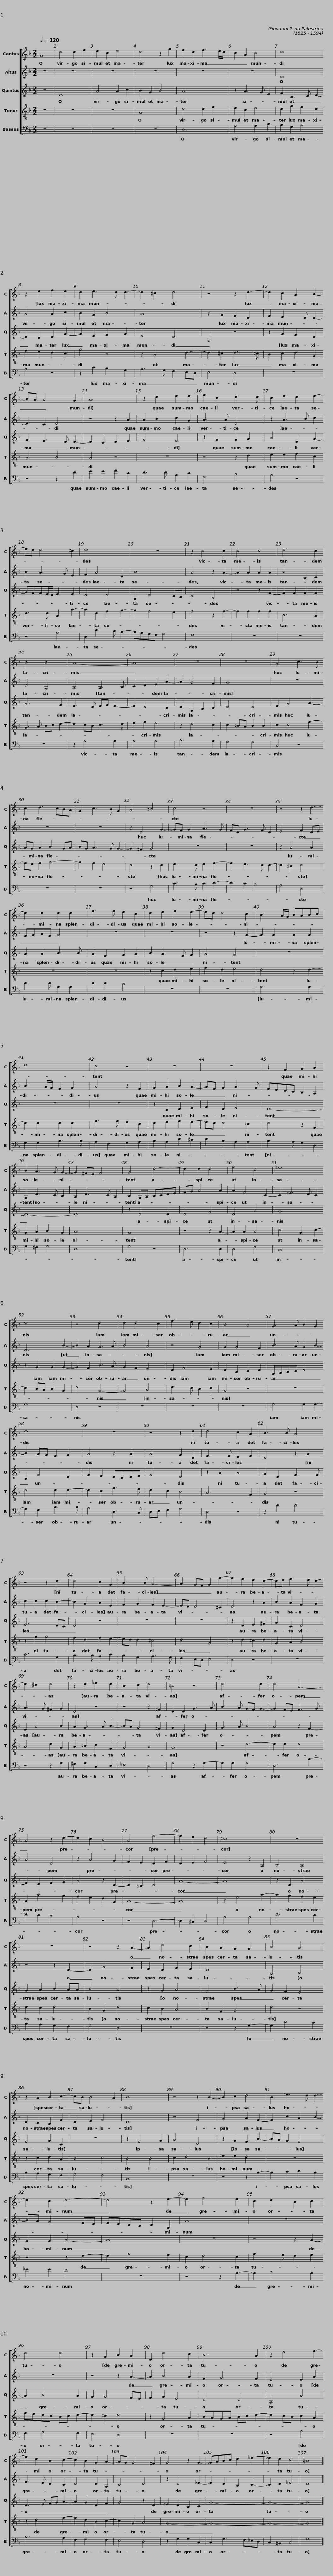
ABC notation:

X:1
%%score [ 1 2 3 4 5 ]
L:1/8
Q:1/4=120
M:2/2
I:linebreak $
K:F
V:1 treble
V:2 treble
V:3 treble
V:4 treble-8
V:5 bass
V:1
 G8 | d4 d2 f2 | e2 c2 e4 | d4 z2 g2 | f2 d2 f3 e/d/ | %5
 c2 A2 c4 |$ d8 | z2 e2 f2 e2 | d2 e3 d d2- | d2 !courtesy!^c2 d4 | %10
 z4 z2 d2- | d2 c2 A2 B2- |$ BA A4 G2 | A8 | z2 d2 e2 e2 | %15
 f2 c2 d3 d | c2 e2 d2 e2- | ed d4 !courtesy!^c2 |$ d8 | z8 | %20
 z2 c4 c2 | c4 c4 | d6 c2 | B4 B4 | A8- |$ %25
 A8 | z8 | z8 | G4 c3 B | c2 d3 cBA | %30
 G2 c3 B G2 |$ A4 =B4 | c4 z4 | z8 | z4 z2 d2- | %35
 d2 d2 d2 d2 |$ f3 f e2 c2 | d2 e2 f2 e2- | ed d4 c2 | B3 A/G/ BABc | %40
 d8 |$ c4 z4 | z8 | z8 | z2 F2 G2 A2 | %45
 B2 A3 G G2- |$ G2 !courtesy!^FE F4 | G4 d4- | d2 d2 d4 | f4 c4 | %50
 _e8 | d8 |$ z4 d4 | d2 d4 c2 | f3 e d2 c2 | %55
 B4 A4 | G3 A B2 G2 | d8 |$ z8 | z4 z2 d2 | %60
 d4 c2 A2 | B3 B A4 | z4 z2 d2 | d4 c2 G2 |$ B3 B A4- | %65
 A2 GF G2 g2- | g2 f2 e2 d2- | de f3 e d2- | d2 !courtesy!^c2 d4 |$ z2 d2 _e2 d2 | %70
 B2 c2 d4 | =B4 z4 | d6 d2 | d4 A4- |$ A4 z2 d2- | %75
 d2 c2 B4 | A4 f4- | f2 e2 d4 | ^c8 | z8 |$ %80
 z8 | z4 z2 A2- | A2 d4 c2 | B2 A2 G2 G2 | B4 A4 |$ %85
 z2 A2 B2 c2- | cB B4 A2 | B8 | z4 z2 B2- | B2 c2 d4 | %90
 B2 !courtesy!_e3 d d2- |$ d2 c2 d4- | d4 z2 e2- | e2 f4 e2 | c2 d2 B2 c2 | %95
 d4 d4 |$ z2 G2 B2 A2 | D2 d4 c2 | B6 A2 | z2 e4 f2- | %100
 f2 d2 B2 c2- | c2 B2 G2 A2- |$ AG G4 !courtesy!^F2 | G4 z2 G2- | GABc d2 !courtesy!_e2- | %105
 !courtesy!_e2 d2 c4 | =B8 |] %107
V:2
 z8 | z8 | z8 | z8 | z8 | %5
 z8 |$ D8 | A4 A2 c2 | B2 G2 B4 | A8 | %10
 z2 G2 F2 D2 | F2 E3 D D2- |$ D2 C2 D4 | z4 z2 A2 | A2 B2 c2 G2 | %15
 A3 A D4 | z2 A3 B c2 | B2 A3 G E2 |$ F2 A4 D2 | B8 | %20
 A4 z2 A2- | A2 A2 A2 A2 | B4 B,2 C2 | D4 G,4 | A,4 A,3 B, |$ %25
 C2 D2 E2 A2- | A2 G4 F2 | G8 | z8 | z8 | %30
 z8 |$ z2 D4 G2- | GF G2 A3 G | FD G3 F D2 | E4 F2 DE | %35
 FGAF G4 |$ z8 | z8 | z4 z2 G2- | G2 G2 G2 G2 | %40
 B3 A/G/ F2 G2 |$ A4 z2 F2 | G2 A2 B2 A2- | AF G2 A3 G | FEDC B,2 A,2 | %45
 G,2 D3 C B,2 |$ A,2 D3 C A,2 | B,2 G,A, B,CDE | FG A4 A2 | A2 F4 C2- | %50
 C2 _E3 D C2 | D6 B2- |$ B2 A2 G3 A | B4 A4 | z4 G4 | %55
 G2 G4 F2 | B3 A G2 B2- | B2 AG F2 G2 |$ A4 z2 A2 | A4 G2 D2 | %60
 F3 F E2 F2 | D4 z2 A2 | c2 c2 c2 B2- | B2 G2 A2 E2 |$ F2 G2 F2 E2- | %65
 ED D4 !courtesy!^C2 | D4 z2 A2 | B2 A2 F2 G2 | A3 G ^F2 G2 |$ D4 z4 | %70
 z4 z2 !courtesy!=F2 | D2 D2 G3 A | B3 A GF G2- | G2 FE F3 G |$ A4 D4 | %75
 z2 A4 G2 | F2 E2 D2 F2 | D2 E2 F4 | E4 z2 A,2 | B,4 A,4 |$ %80
 z4 z2 D2- | D2 G4 F2 | E2 D2 F2 E2 | D8 | G,4 A,4 |$ %85
 D2 C2 B,2 F2 | D2 E2 F4 | D8 | z4 F4 | G4 A2 F2- | %90
 F2 c2 A2 B2- |$ BA G4 FE | FEDC D2 A,2 | A8 | z8 | %95
 z8 |$ z4 z2 A2- | A2 B4 A2 | F2 G4 F2 | E4 E2 A2 | %100
 F3 E D2 C2 | D4 D2 A,2 |$ C4 D4 | z2 D4 _E2- | E2 D2 B,2 C2- | %105
 C2 D2 _E4 | D8 |] %107
V:3
 z8 | D8 | A4 A2 c2 | B2 G2 B4 | A8 | %5
 z2 A3 G E2 |$ F2 B,3 C D2- | D2 C2 D2 G2- | G2 E2 F2 G2 | E4 D4 | %10
 G,4 z4 | z2 G2 F2 D2 |$ F2 E3 D D2- | D2 C2 D2 E2 | F4 E4 | %15
 z2 F2 F2 G2 | A4 D2 G2- | GFFE/D/ E2 E2 |$ D4 D4 | G,2 D4 CB, | %20
 C4 A,4 | z4 z2 F2- | F2 F2 F2 F2 | G6 F2 | E3 D EF E2- |$ %25
 E2 D4 C2 | D2 G,2 B,2 C2 | D4 D4 | E2 G4 A2- | AG A2 B2 GA | %30
 BG A3 G G2- |$ G2 !courtesy!^F2 G4 | z8 | z8 | z2 A4 A2 | %35
 A2 A2 B3 B |$ A2 F2 G2 A2 | B2 A3 F G2 | A4 G4 | z8 | %40
 z8 |$ z8 | z2 C2 D2 E2 | F2 D2 E4 | D8- | %45
 D8- |$ D8 | z2 D4 D2 | D4 F4 | D4 A4 | %50
 G8 | z2 G2 G2 G2- |$ G2 F2 B3 A | G2 F2 E4 | D2 F4 E2 | %55
 D2 B,2 C2 D2 | G,A,B,C D4 | B,2 F4 D2 |$ F2 E2 DCDE | F4 D4 | %60
 z2 A2 A4 | G2 D2 F3 F | E6 DC | D4 z4 |$ z8 | %65
 z8 | z2 D2 E2 ^F2 | G2 C2 D4 | E2 A4 B2 |$ A2 G3 A B2- | %70
 BA G4 !courtesy!^F2 | G2 D4 D2 | G3 A B4 | A4 z2 F2- |$ F2 E2 F2 G2 | %75
 A4 z2 D2- | D2 !courtesy!^C2 D4 | A8- | A8 | z2 D2 A4 |$ %80
 G2 A2 B2 AA | B4 A4 | z2 G2 A4 | F4 B3 A | G2 F2 E4 |$ %85
 F4 G2 C2 | z8 | z2 F4 G2 | A4 D4 | z2 G2 F2 B2- | %90
 BA G2 F4 |$ G2 G2 A4- | A8 | z8 | z4 z2 A2- | %95
 A2 B4 A2 |$ G2 G4 FE | F2 G2 E4 | D4 D4 | A,4 A4 | %100
 D3 E FG A2- | A2 G2 D2 F2 |$ G4 z2 D2 | _E2 D2 B,2 C2 | G8- | %105
 G8- | G8 |] %107
V:4
 z8 | z8 | z8 | G8 | d4 d2 f2 | %5
 e2 c2 e4 |$ d2 g2 f2 d2 | f2 e2 d2 c2 | g4 z4 | z2 A4 d2- | %10
 d2 ^c2 d3 !courtesy!=c | B2 c2 d2 G2 |$ A4 B4 | A4 z4 | z8 | %15
 z4 z2 d2 | e2 e2 f2 c2 | d3 d A2 a2- |$ a2 d2 f2 g2- | g2 f4 e2 | %20
 f4 z2 f2- | f2 f2 f2 f2 | B6 A2 | G3 A Bc d2- | d2 cB c3 d |$ %25
 e2 f2 e4 | z2 d4 c2 | c2 =BA B2 B2 | c2 c4 f2- | fe f2 g4- | %30
 g2 f2 e4 |$ d4 z2 d2 | e3 d e2 f2- | f2 e3 d d2- | d2 !courtesy!^c2 d4 | %35
 z8 |$ z8 | z2 c2 d2 e2 | f2 d2 e4 | d4 z2 d2- | %40
 d2 d2 d2 d2 |$ f3 f e2 c2 | d2 e2 f2 e2- | ed d4 !courtesy!=c2 | d4 z2 F2 | %45
 G2 A2 B2 G2 |$ A8 | G8 | z4 z2 A2- | A2 A2 A4 | %50
 c4 G2 c2- | c2 BA B2 G2 |$ d4 G4- | G4 A4 | d3 c B2 c2 | %55
 G4 z4 | z8 | d4 d2 d2- |$ d2 c2 f3 e | d2 c2 B4 | %60
 A6 F2 | G4 z4 | z2 g2 g4 | f2 d2 f2 e2- |$ ed d2 !courtesy!^c4 | %65
 d4 G4 | z2 d2 ^c2 d2 | G2 A2 B4 | A4 d2 G2 |$ A2 =B2 c2 F2 | %70
 G4 A4 | G8 | z4 d4- | d2 d2 d4 |$ A2 a4 g2 | %75
 f2 e2 d2 G2 | A8- | A8 | z2 e4 a2- | a2 g2 f2 e2 |$ %80
 d2 c2 d4 | B2 G2 d4 | c2 B2 A4 | B2 F2 G4 | d4 z4 |$ %85
 z2 c2 d2 A2 | B4 c4 | B4 B4 | c2 d4 B2 | _e2 e2 d4 | %90
 z8 |$ z4 z2 d2- | d2 f4 e2 | c2 d4 c2 | f3 e d2 e2 | %95
 fedc Bc d2- |$ d2 !courtesy!^c2 d4 | z2 G4 A2 | BAGA Bc d2- | d2 cB c2 A2 | %100
 z2 d4 f2- | f2 d2 B2 c2- |$ c2 G2 A4 | G8- | G8- | %105
 G8- | G8 |] %107
V:5
 z8 | z8 | z8 | z8 | D,8 | %5
 A,4 A,2 C2 |$ B,2 G,2 B,4 | A,4 z4 | z2 C2 B,2 G,2 | A,3 G, F,2 E,D, | %10
 E,4 D,4 | z8 |$ z4 z2 D2 | E2 E2 F2 C2 | D3 D A,2 C2 | %15
 F,4 B,4 | A,4 z4 | z4 A,4 |$ D,2 D3 C B,2- | B,A,G,F, G,4 | %20
 F,8 | z8 | z8 | z8 | z2 A,4 A,2 |$ %25
 A,4 A,4 | B,6 A,2 | G,4 G,4 | C,4 z4 | z8 | %30
 z8 |$ z4 G,4 | C3 B, C2 D2- | D2 C2 B,4 | A,4 D,4 | %35
 D3 D G,2 G,2 |$ D2 D2 C4 | z8 | z8 | G,6 G,2 | %40
 G,2 G,2 B,3 B, |$ A,2 F,2 G,2 A,2 | B,2 A,2 D2 ^C2 | D2 B,2 A,2 A,2 | B,3 A, G,2 D,2 | %45
 G,2 ^F,2 G,4 |$ D,8 | G,4 z4 | D,6 D,2 | D,4 F,4 | %50
 C,8 | G,8 |$ D,4 z4 | z8 | z8 | %55
 z8 | G,4 G,2 G,2- | G,2 F,2 B,3 B, |$ A,4 D,3 C, | D,E, F,2 G,4 | %60
 D,4 z4 | z2 D2 D4 | C6 G,2 | B,3 B, A,2 C2 |$ B,2 G,2 A,3 G, | %65
 F,2 E,D, E,4 | D,4 z4 | z8 | z4 z2 G,2 |$ ^F,2 G,2 C,2 D,2 | %70
 _E,4 D,4 | G,4 z2 G,2- | G,2 G,2 G,4 | D,6 D2- |$ D2 C2 B,4 | %75
 A,4 z4 | z4 D,4- | D,2 ^C,2 D,4 | A,4 A,4 | D6 C2 |$ %80
 B,2 A,2 G,2 F,2 | G,4 D,4 | z8 | z4 z2 G,2- | G,2 D4 C2 |$ %85
 B,2 A,2 G,2 F,2 | G,4 F,4 | B,,8 | z8 | z4 z2 B,2- | %90
 B,2 C2 D2 B,2 |$ !courtesy!_E2 E2 D4 | z8 | z4 z2 A,2- | A,2 B,4 A,2 | %95
 F,2 G,4 F,2 |$ E,4 D,4 | z8 | z8 | z4 A,4 | %100
 B,6 A,2 | F,2 G,4 F,2 |$ E,4 D,4 | z2 G,2 G,2 C,2 | C,2 G,3 F,_E,D, | %105
 C,2 !courtesy!=B,,2 C,4 | G,8 |] %107
